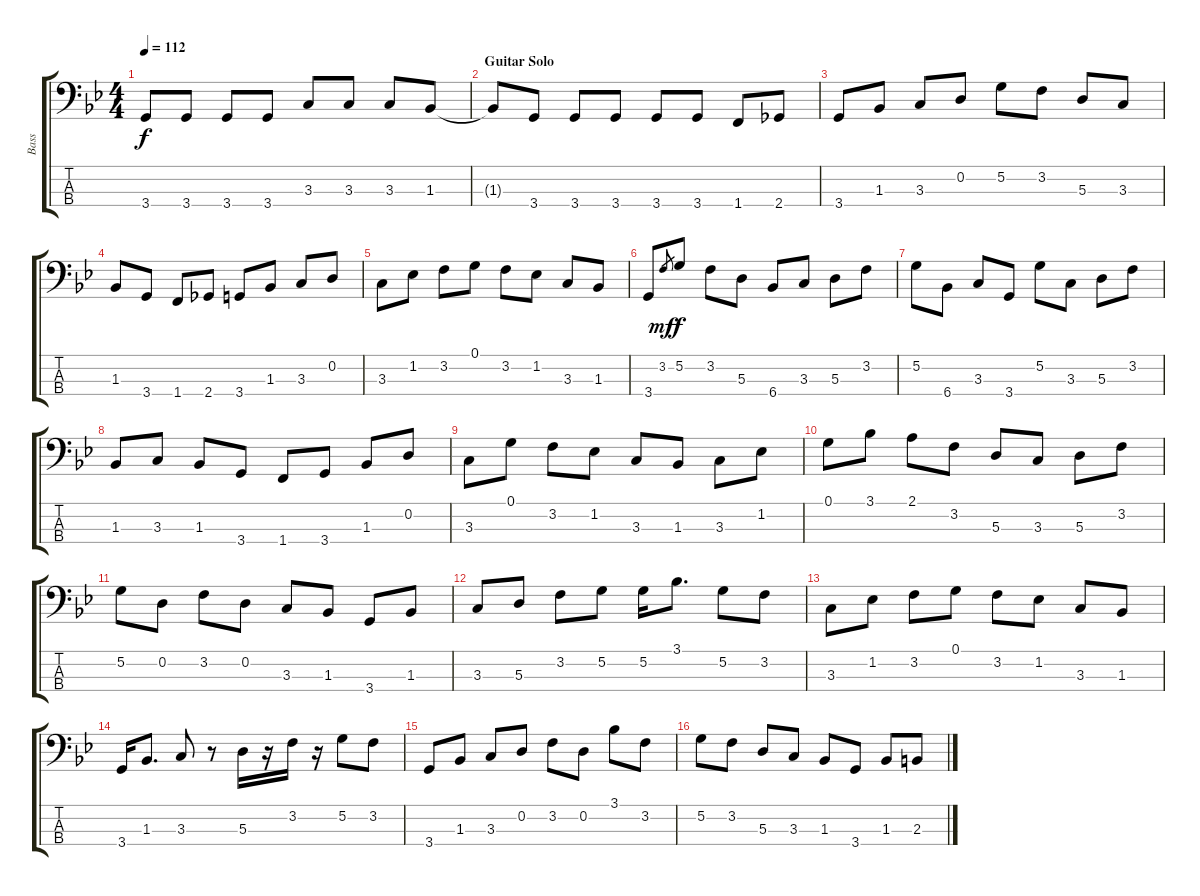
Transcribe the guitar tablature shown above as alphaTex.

\track ("Bass" "Bass") {instrument electricbasspick}
\staff {score tabs}
\tuning (G2 D2 A1 E1) {hide}
\ts (4 4)
\tempo 112
\clef f4
\ks bb
3.4.8{dy f} 3.4.8 3.4.8 3.4.8 3.3.8 3.3.8 3.3.8 1.3.8 |
\section ("" "Guitar Solo")
1.3{t}.8 3.4.8 3.4.8 3.4.8 3.4.8 3.4.8 1.4.8 2.4.8 |
3.4.8 1.3.8 3.3.8 0.2.8 5.2.8 3.2.8 5.3.8 3.3.8 |
1.3.8 3.4.8 1.4.8 2.4.8 3.4.8 1.3.8 3.3.8 0.2.8 |
3.3.8 1.2.8 3.2.8 0.1.8 3.2.8 1.2.8 3.3.8 1.3.8 |
3.4.8 3.2.8{gr dy mf} 5.2.8{dy f} 3.2.8 5.3.8 6.4.8 3.3.8 5.3.8 3.2.8 |
5.2.8 6.4.8 3.3.8 3.4.8 5.2.8 3.3.8 5.3.8 3.2.8 |
1.3.8 3.3.8 1.3.8 3.4.8 1.4.8 3.4.8 1.3.8 0.2.8 |
3.3.8 0.1.8 3.2.8 1.2.8 3.3.8 1.3.8 3.3.8 1.2.8 |
0.1.8 3.1.8 2.1.8 3.2.8 5.3.8 3.3.8 5.3.8 3.2.8 |
5.2.8 0.2.8 3.2.8 0.2.8 3.3.8 1.3.8 3.4.8 1.3.8 |
3.3.8 5.3.8 3.2.8 5.2.8 5.2.16 3.1.8{d} 5.2.8 3.2.8 |
3.3.8 1.2.8 3.2.8 0.1.8 3.2.8 1.2.8 3.3.8 1.3.8 |
3.4.16 1.3.8{d} 3.3.8 r.8 5.3.16 r.16 3.2.16 r.16 5.2.8 3.2.8 |
3.4.8 1.3.8 3.3.8 0.2.8 3.2.8 0.2.8 3.1.8 3.2.8 |
5.2.8 3.2.8 5.3.8 3.3.8 1.3.8 3.4.8 1.3.8 2.3.8
